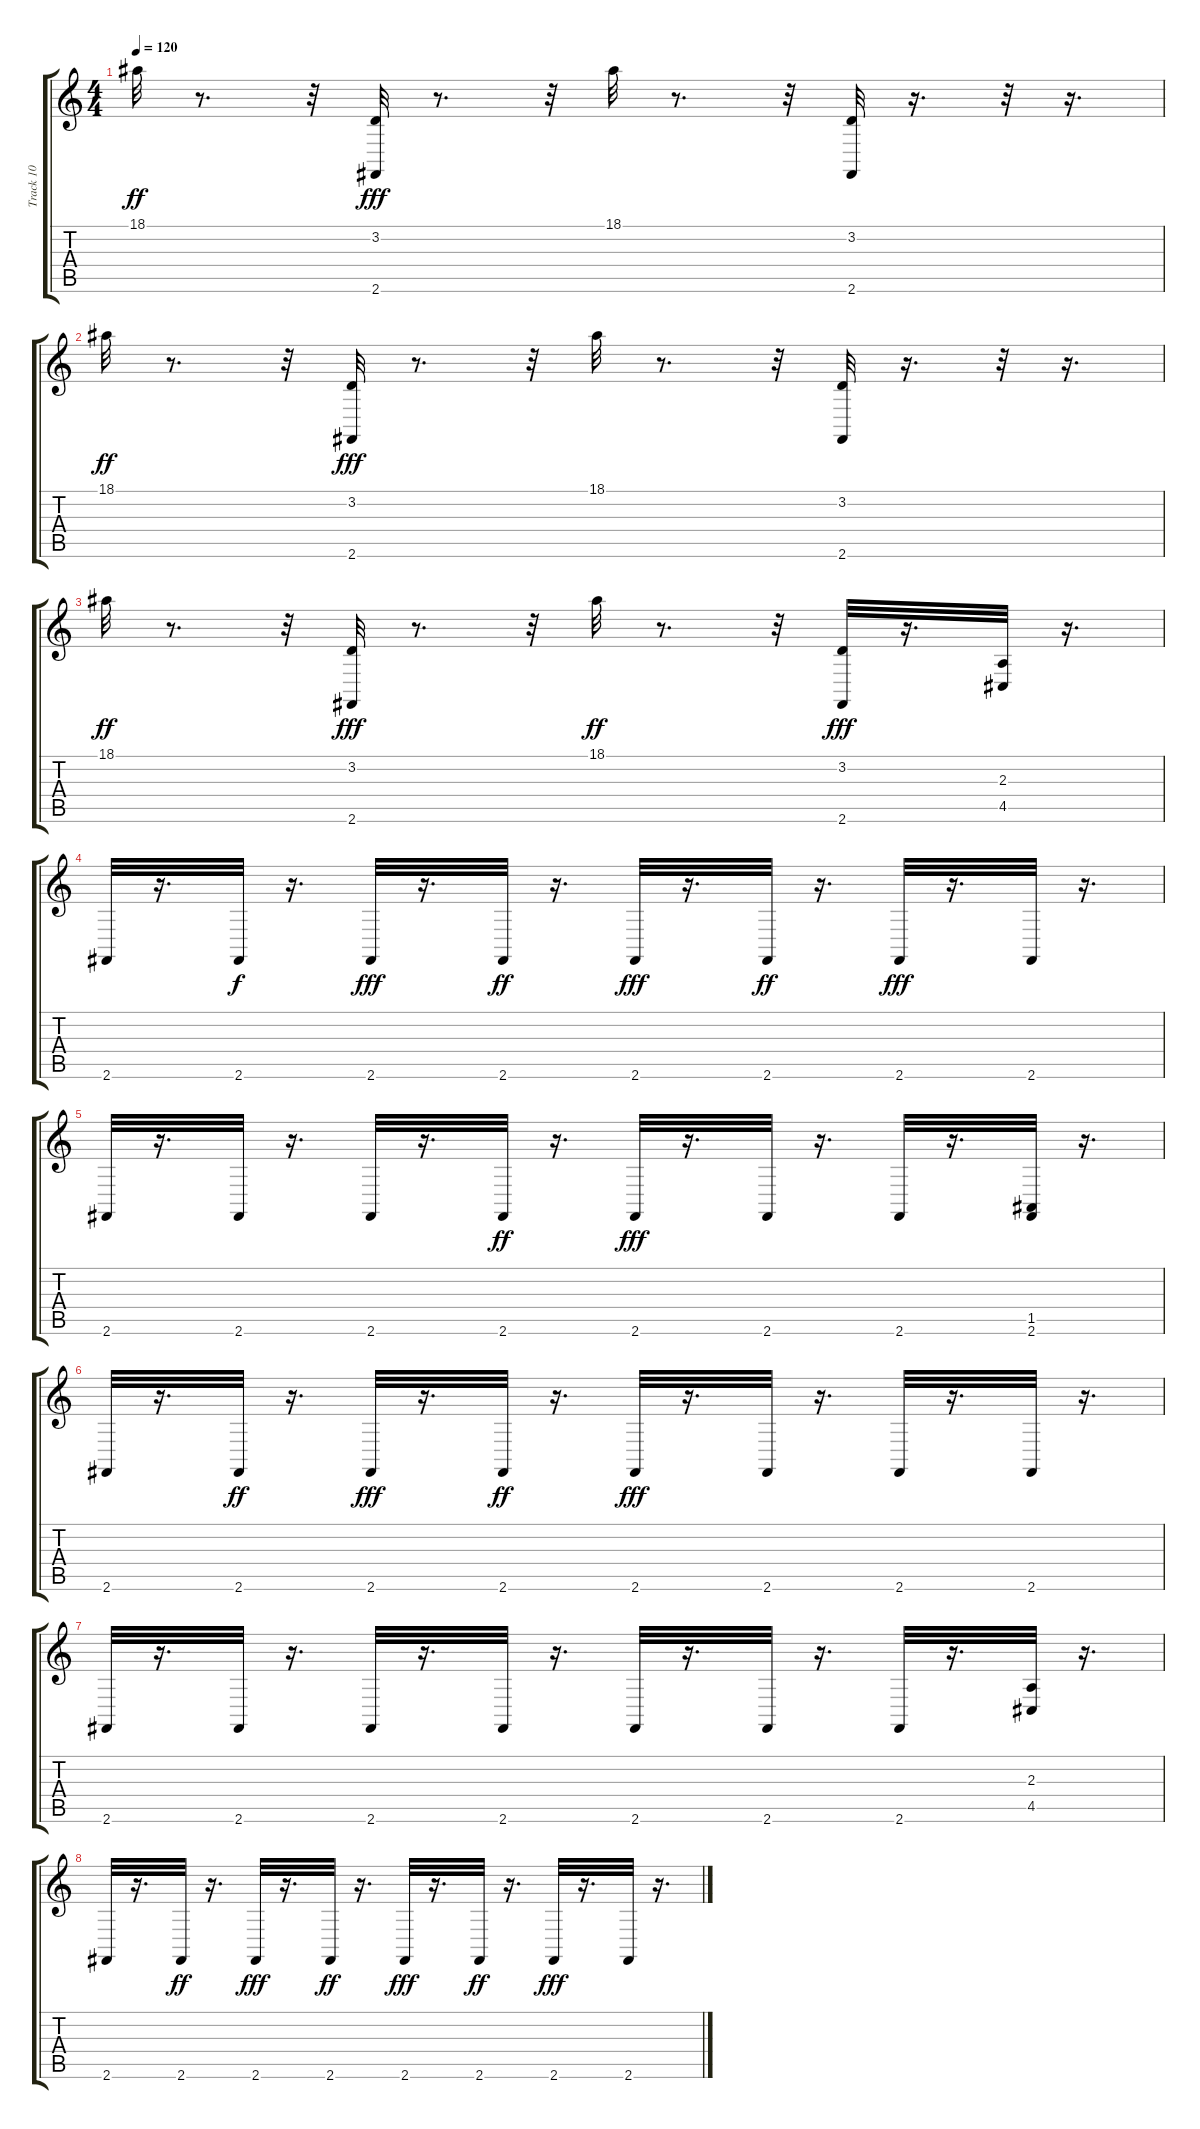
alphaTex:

\track ("Track 10" "Track 10") {instrument electricpiano1}
\staff {score tabs}
\tuning (E4 B3 G3 D3 A2 E2) {hide}
\ts (4 4)
\tempo 120
\clef g2
\ks c
18.1.32{dy ff} r.8{d} r.32 (3.2 2.6).32{dy fff} r.8{d} r.32 18.1.32 r.8{d} r.32 (3.2 2.6).32 r.16{d} r.32 r.16{d} |
18.1.32{dy ff} r.8{d} r.32 (3.2 2.6).32{dy fff} r.8{d} r.32 18.1.32 r.8{d} r.32 (3.2 2.6).32 r.16{d} r.32 r.16{d} |
18.1.32{dy ff} r.8{d} r.32 (3.2 2.6).32{dy fff} r.8{d} r.32 18.1.32{dy ff} r.8{d} r.32 (3.2 2.6).32{dy fff} r.16{d} (2.3 4.5).32 r.16{d} |
2.6.32 r.16{d} 2.6.32{dy f} r.16{d} 2.6.32{dy fff} r.16{d} 2.6.32{dy ff} r.16{d} 2.6.32{dy fff} r.16{d} 2.6.32{dy ff} r.16{d} 2.6.32{dy fff} r.16{d} 2.6.32 r.16{d} |
2.6.32 r.16{d} 2.6.32 r.16{d} 2.6.32 r.16{d} 2.6.32{dy ff} r.16{d} 2.6.32{dy fff} r.16{d} 2.6.32 r.16{d} 2.6.32 r.16{d} (1.5 2.6).32 r.16{d} |
2.6.32 r.16{d} 2.6.32{dy ff} r.16{d} 2.6.32{dy fff} r.16{d} 2.6.32{dy ff} r.16{d} 2.6.32{dy fff} r.16{d} 2.6.32 r.16{d} 2.6.32 r.16{d} 2.6.32 r.16{d} |
2.6.32 r.16{d} 2.6.32 r.16{d} 2.6.32 r.16{d} 2.6.32 r.16{d} 2.6.32 r.16{d} 2.6.32 r.16{d} 2.6.32 r.16{d} (2.3 4.5).32 r.16{d} |
2.6.32 r.16{d} 2.6.32{dy ff} r.16{d} 2.6.32{dy fff} r.16{d} 2.6.32{dy ff} r.16{d} 2.6.32{dy fff} r.16{d} 2.6.32{dy ff} r.16{d} 2.6.32{dy fff} r.16{d} 2.6.32 r.16{d}
